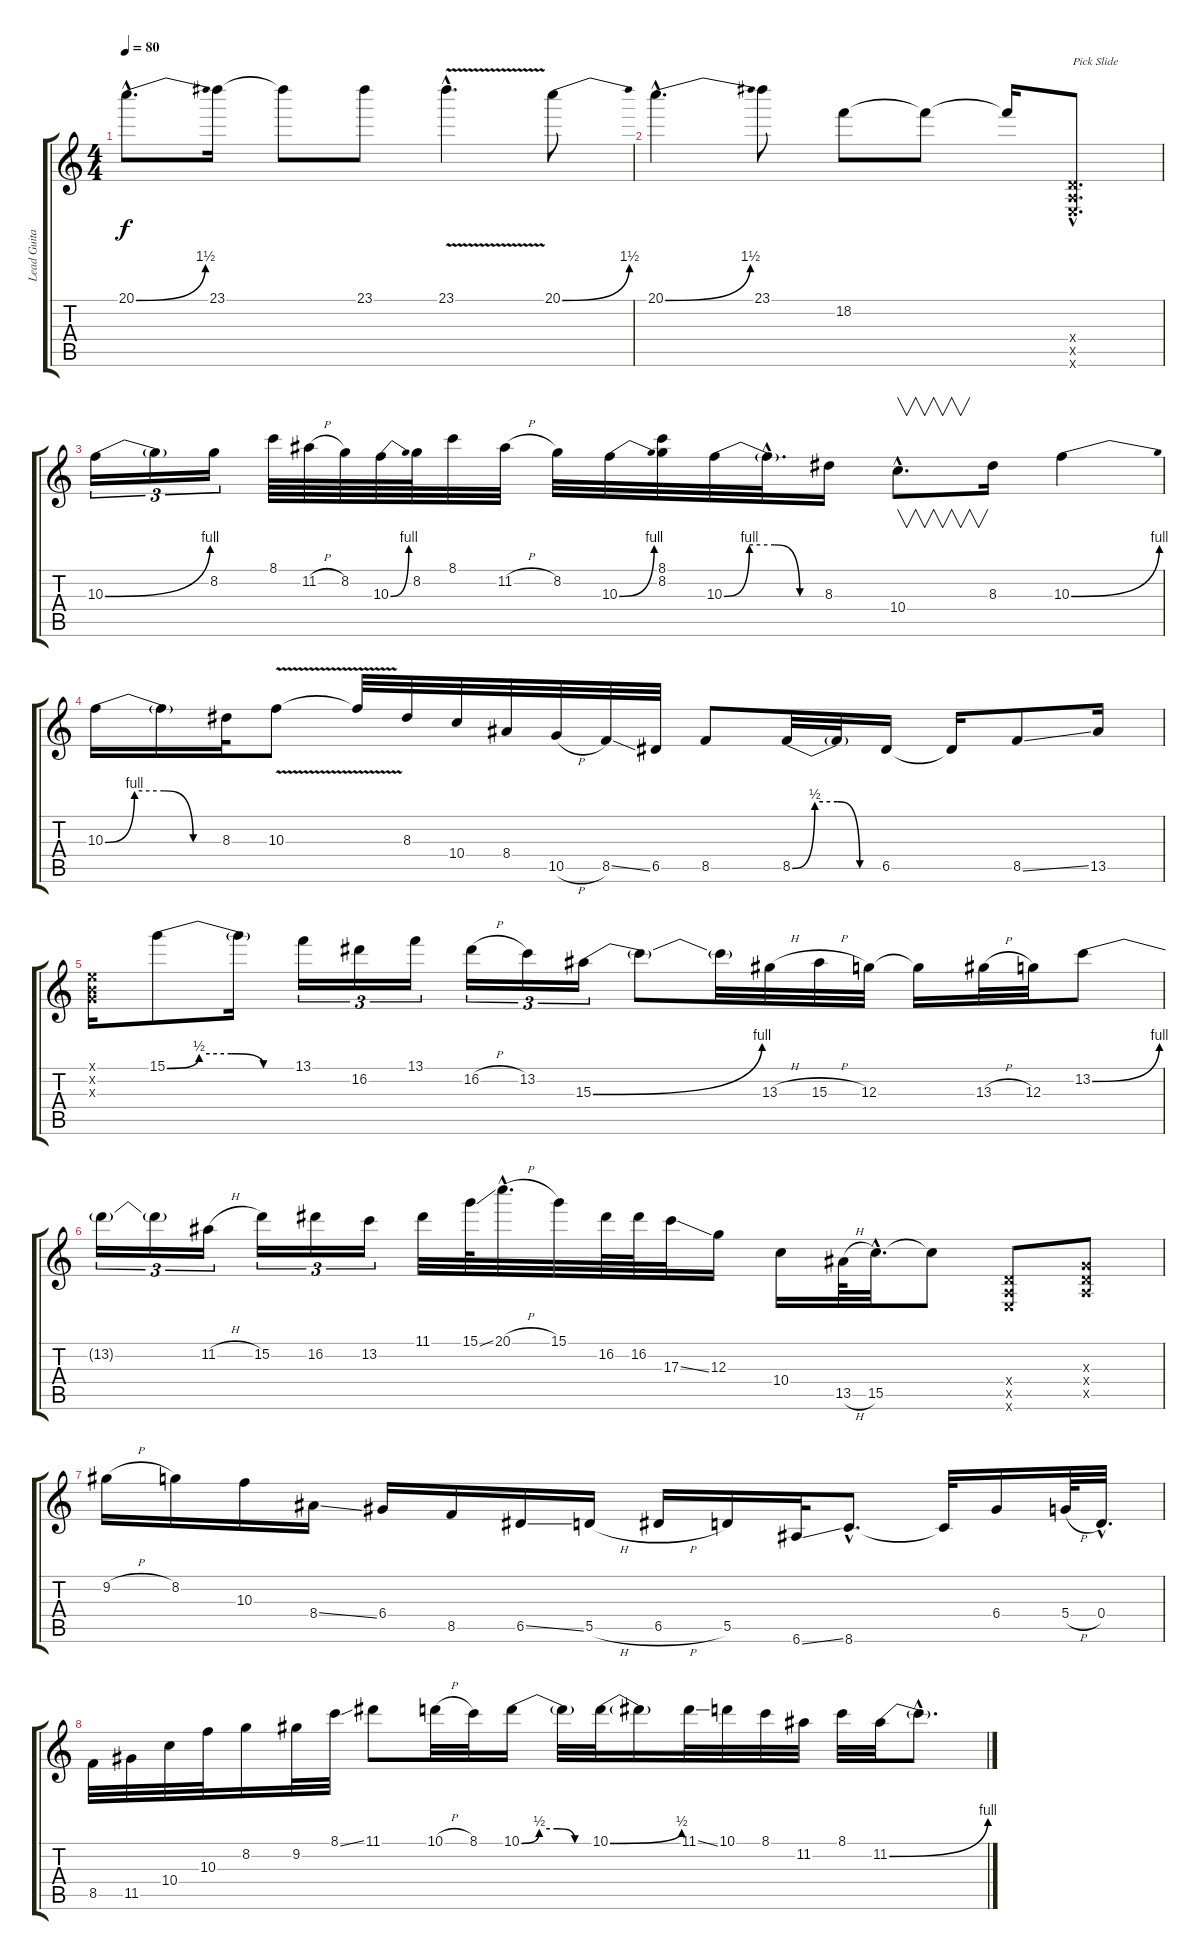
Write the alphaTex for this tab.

\track ("Lead Guitar" "Lead Guita") {instrument distortionguitar}
\staff {score tabs}
\tuning (E4 B3 G3 D3 A2 E2) {hide}
\ts (4 4)
\tempo 80
\clef g2
\ks c
20.1{be (bend 0 0 60 6) hac}.8{d dy f} 23.1.16 23.1{t}.8 23.1.8 23.1{v hac}.4{d} 20.1{be (bend 0 0 60 6)}.8 |
20.1{be (bend 0 0 60 6) hac}.4{d} 23.1.8 18.2.8 18.2{t}.8 18.2{t}.16 (0.4{hac x} 0.5{hac x} 0.6{hac x}).8{d txt "Pick Slide"} |
10.3{be (bend 0 0 60 4)}.16{tu (3 2)} 10.3{t}.16{tu (3 2)} 8.2.16{tu (3 2)} 8.1.64 11.2{h}.64 8.2.64 10.3{be (bend 0 0 60 4)}.64 8.2.64 8.1.32 11.2{h}.32 8.2.32 10.3{be (bend 0 0 60 4)}.32 (8.1 8.2).32 10.3{be (custom 0 0 15 4 30 4 45 0 60 0)}.32 10.3{hac t}.32{d} 8.3.16 10.4{hac}.8{v d} 8.3.16 10.3{be (bend 0 0 60 4)}.4 |
10.3{be (custom 0 0 15 4 30 4 45 0 60 0)}.16 10.3{t}.16 8.3.32 10.3{v}.8 10.3{t}.32 8.3.32 10.4.32 8.4.32 10.5{h}.32 8.5{ss}.32 6.5.32 8.5.8 8.5{be (custom 0 0 15 2 30 2 45 0 60 0)}.32 8.5{t}.32 6.5.16 6.5{t}.16 8.5{ss}.8 13.5.16 |
(0.1{x} 0.2{x} 0.3{x}).16 15.1{be (custom 0 0 15 2 30 2 45 0 60 0)}.8 15.1{t}.16 13.1.16{tu (3 2)} 16.2.16{tu (3 2)} 13.1.16{tu (3 2)} 16.2{h}.16{tu (3 2)} 13.2.16{tu (3 2)} 15.3{be (bend 0 0 60 4)}.16{tu (3 2)} 15.3{t}.8 15.3{t}.32 13.3{h}.32 15.3{h}.32 12.3.32 12.3{t}.16 13.3{h}.32 12.3.32 13.2{be (bend 0 0 60 4)}.8 |
13.2{t}.16{tu (3 2)} 13.2{t}.16{tu (3 2)} 11.2{h}.16{tu (3 2)} 15.2.16{tu (3 2)} 16.2.16{tu (3 2)} 13.2.16{tu (3 2)} 11.1.32 15.1{ss}.64 20.1{h hac}.32{d} 15.1.32 16.2.64 16.2.64 17.3{ss}.32 12.3.16 10.4.16 13.5{h}.64 15.5{hac}.32{d} 15.5{t}.8 (0.4{x} 0.5{x} 0.6{x}).8 (0.3{x} 0.4{x} 0.5{x}).8 |
9.2{h}.16 8.2.16 10.3.16 8.4{ss}.16 6.4.16 8.5.16 6.5{ss}.16 5.5{h}.16 6.5{h}.16 5.5.16 6.6{ss}.32 8.6{hac}.8{d} 8.6{t}.32 6.4.16 5.4{h}.64 0.4{hac}.32{d} |
8.5.32 11.5.32 10.4.32 10.3.32 8.2.16 9.2.32 8.1{ss}.32 11.1.8 10.1{h}.32 8.1.32 10.1{be (custom 0 0 15 2 30 2 45 0 60 0)}.16 10.1{t}.32 10.1{be (bend 0 0 60 2)}.32 10.1{t}.16 11.1{ss}.32 10.1.32 8.1.32 11.2.32 8.1.32 11.2{be (bend 0 0 60 4)}.32 11.2{hac t}.8{d}
